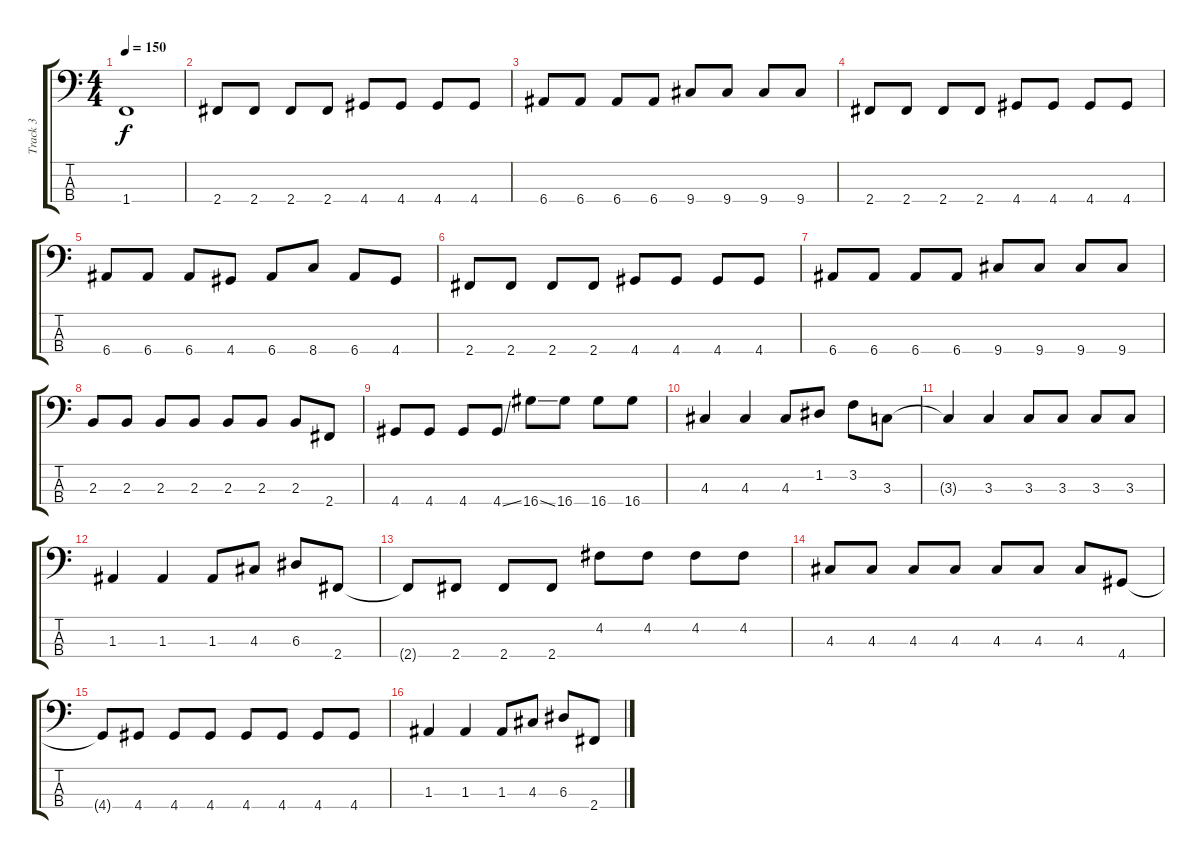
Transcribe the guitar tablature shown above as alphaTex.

\track ("Track 3" "Track 3") {instrument electricbassfinger}
\staff {score tabs}
\tuning (G2 D2 A1 E1) {hide}
\ts (4 4)
\tempo 150
\clef f4
\ks c
1.4.1{dy f} |
2.4.8 2.4.8 2.4.8 2.4.8 4.4.8 4.4.8 4.4.8 4.4.8 |
6.4.8 6.4.8 6.4.8 6.4.8 9.4.8 9.4.8 9.4.8 9.4.8 |
2.4.8 2.4.8 2.4.8 2.4.8 4.4.8 4.4.8 4.4.8 4.4.8 |
6.4.8 6.4.8 6.4.8 4.4.8 6.4.8 8.4.8 6.4.8 4.4.8 |
2.4.8 2.4.8 2.4.8 2.4.8 4.4.8 4.4.8 4.4.8 4.4.8 |
6.4.8 6.4.8 6.4.8 6.4.8 9.4.8 9.4.8 9.4.8 9.4.8 |
2.3.8 2.3.8 2.3.8 2.3.8 2.3.8 2.3.8 2.3.8 2.4.8 |
4.4.8 4.4.8 4.4.8 4.4{ss}.8 16.4{ss}.8 16.4.8 16.4.8 16.4.8 |
4.3.4 4.3.4 4.3.8 1.2.8 3.2.8 3.3.8 |
3.3{t}.4 3.3.4 3.3.8 3.3.8 3.3.8 3.3.8 |
1.3.4 1.3.4 1.3.8 4.3.8 6.3.8 2.4.8 |
2.4{t}.8 2.4.8 2.4.8 2.4.8 4.2.8 4.2.8 4.2.8 4.2.8 |
4.3.8 4.3.8 4.3.8 4.3.8 4.3.8 4.3.8 4.3.8 4.4.8 |
4.4{t}.8 4.4.8 4.4.8 4.4.8 4.4.8 4.4.8 4.4.8 4.4.8 |
1.3.4 1.3.4 1.3.8 4.3.8 6.3.8 2.4.8
